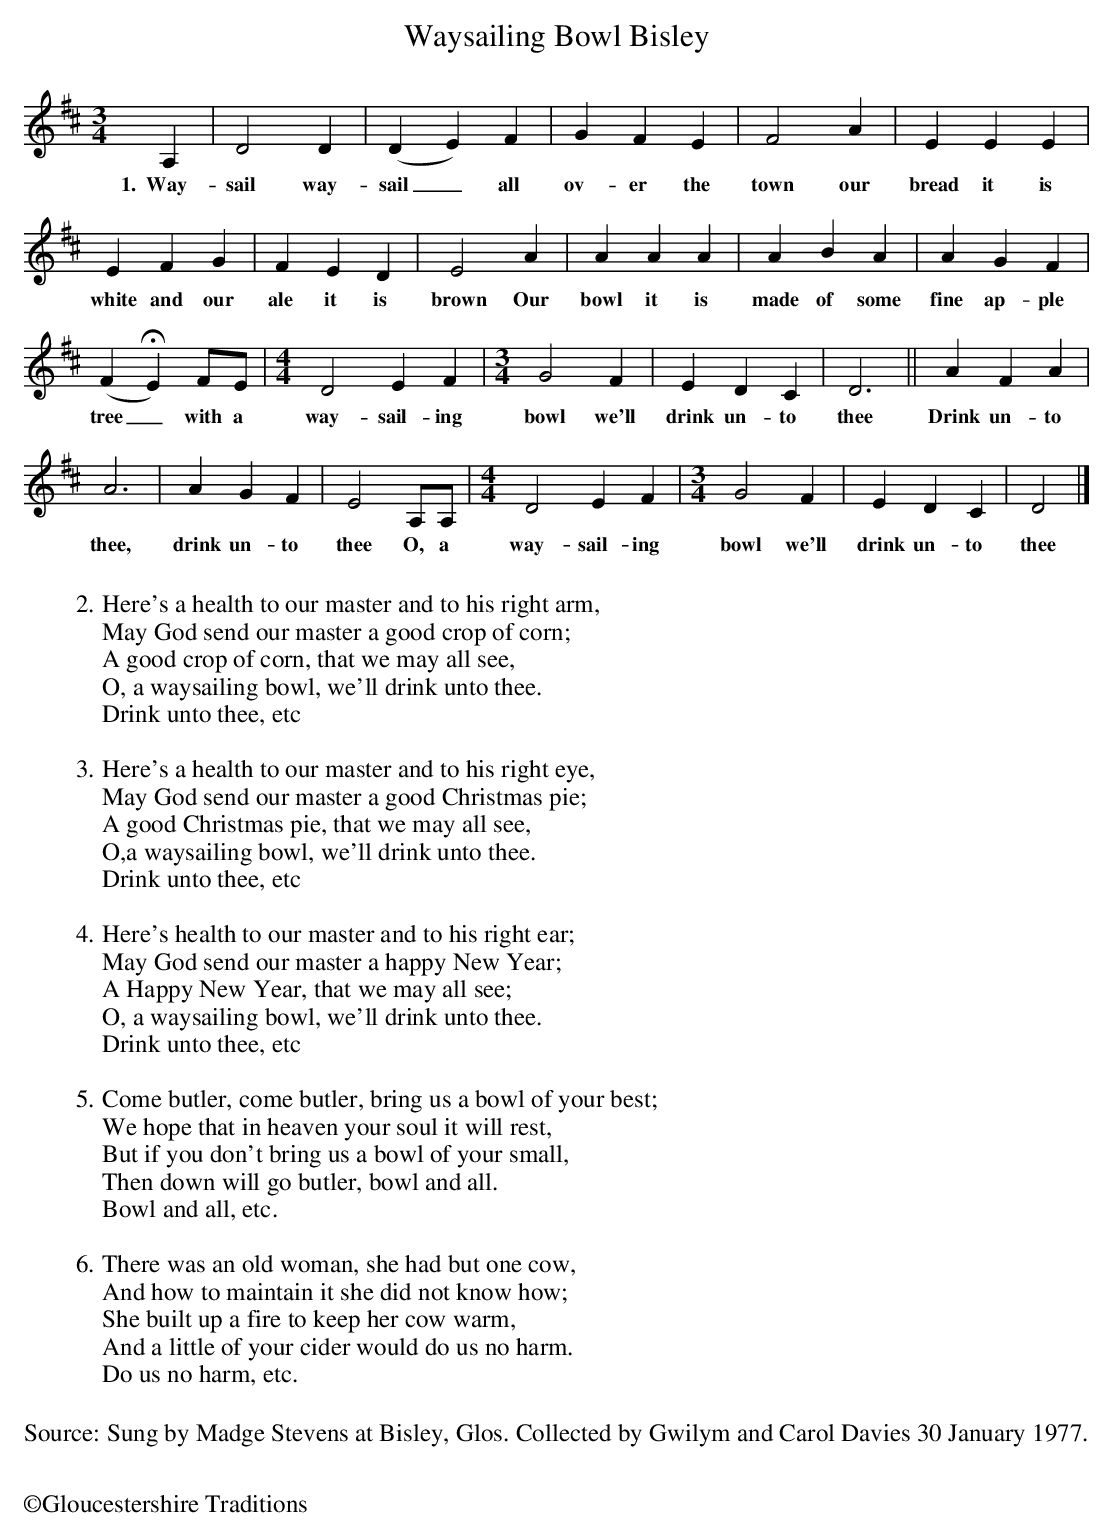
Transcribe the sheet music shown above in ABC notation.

X:1
T:Waysailing Bowl Bisley
M:3/4
L:1/8
K:D
A,2 | D4 D2 | (D2 E2) F2 | G2 F2 E2 | F4 A2 | E2 E2 E2 |
w:1.~~Way-sail way-sail_ all ov-er the town our bread it is
E2 F2 G2 | F2 E2 D2 | E4 A2 | A2 A2 A2 |A2 B2 A2 | A2 G2 F2 |
w: white and our ale it is brown Our bowl it is made of some fine ap-ple
(F2 !fermata! E2) FE | [M:4/4] D4 E2 F2|[M:3/4] G4  F2 |  E2 D2 C2 |D6 || A2 F2 A2|
w: tree_ with a way-sail-ing bowl we'll drink un-to thee Drink un-to
A6 | A2 G2 F2 | E4 A,A, | [M:4/4] D4 E2 F2 | [M:3/4] G4 F2 | E2 D2 C2 | D4 |]
w: thee,  drink un-to thee  O, a way-sail-ing bowl we'll drink un-to thee
W:
W:2. Here's a health to our master and to his right arm,
W:May God send our master a good crop of corn;
W:A good crop of corn, that we may all see,
W: O, a waysailing bowl, we'll drink unto thee.
W:Drink unto thee, etc
W:
W:3. Here's a health to our master and to his right eye,
W:May God send our master a good Christmas pie;
W:A good Christmas pie, that we may all see,
W:O,a waysailing bowl, we'll drink unto thee.
W: Drink unto thee, etc
W:
W:4. Here's health to our master and to his right ear;
W:May God send our master a happy New Year;
W:A Happy New Year, that we may all see;
W:O, a waysailing bowl, we'll drink unto thee.
W:Drink unto thee, etc
W:
W:5. Come butler, come butler, bring us a bowl of your best;
W:We hope that in heaven your soul it will rest,
W:But if you don't bring us a bowl of your small,
W:Then down will go butler, bowl and all.
W:Bowl and all, etc.
W:
W:6. There was an old woman, she had but one cow,
W:And how to maintain it she did not know how;
W:She built up a fire to keep her cow warm,
W:And a little of your cider would do us no harm.
W:Do us no harm, etc.
W:
